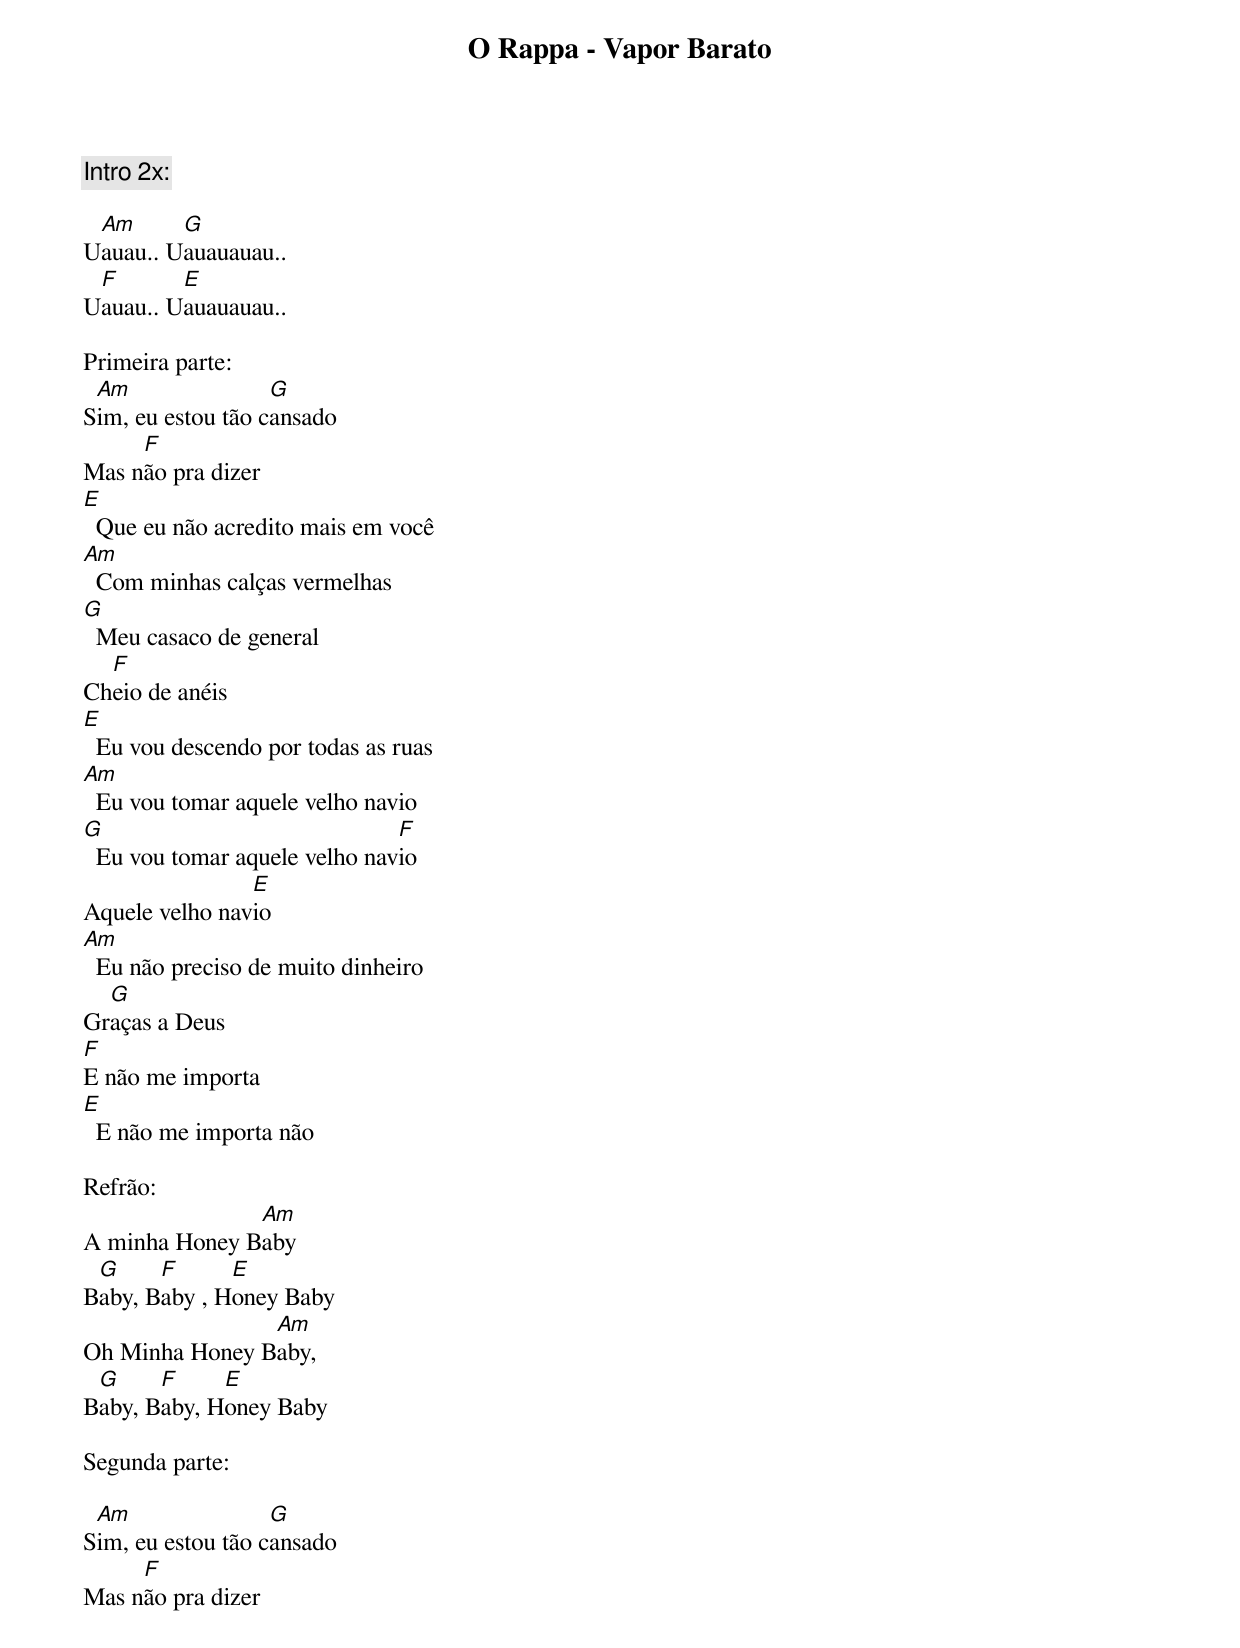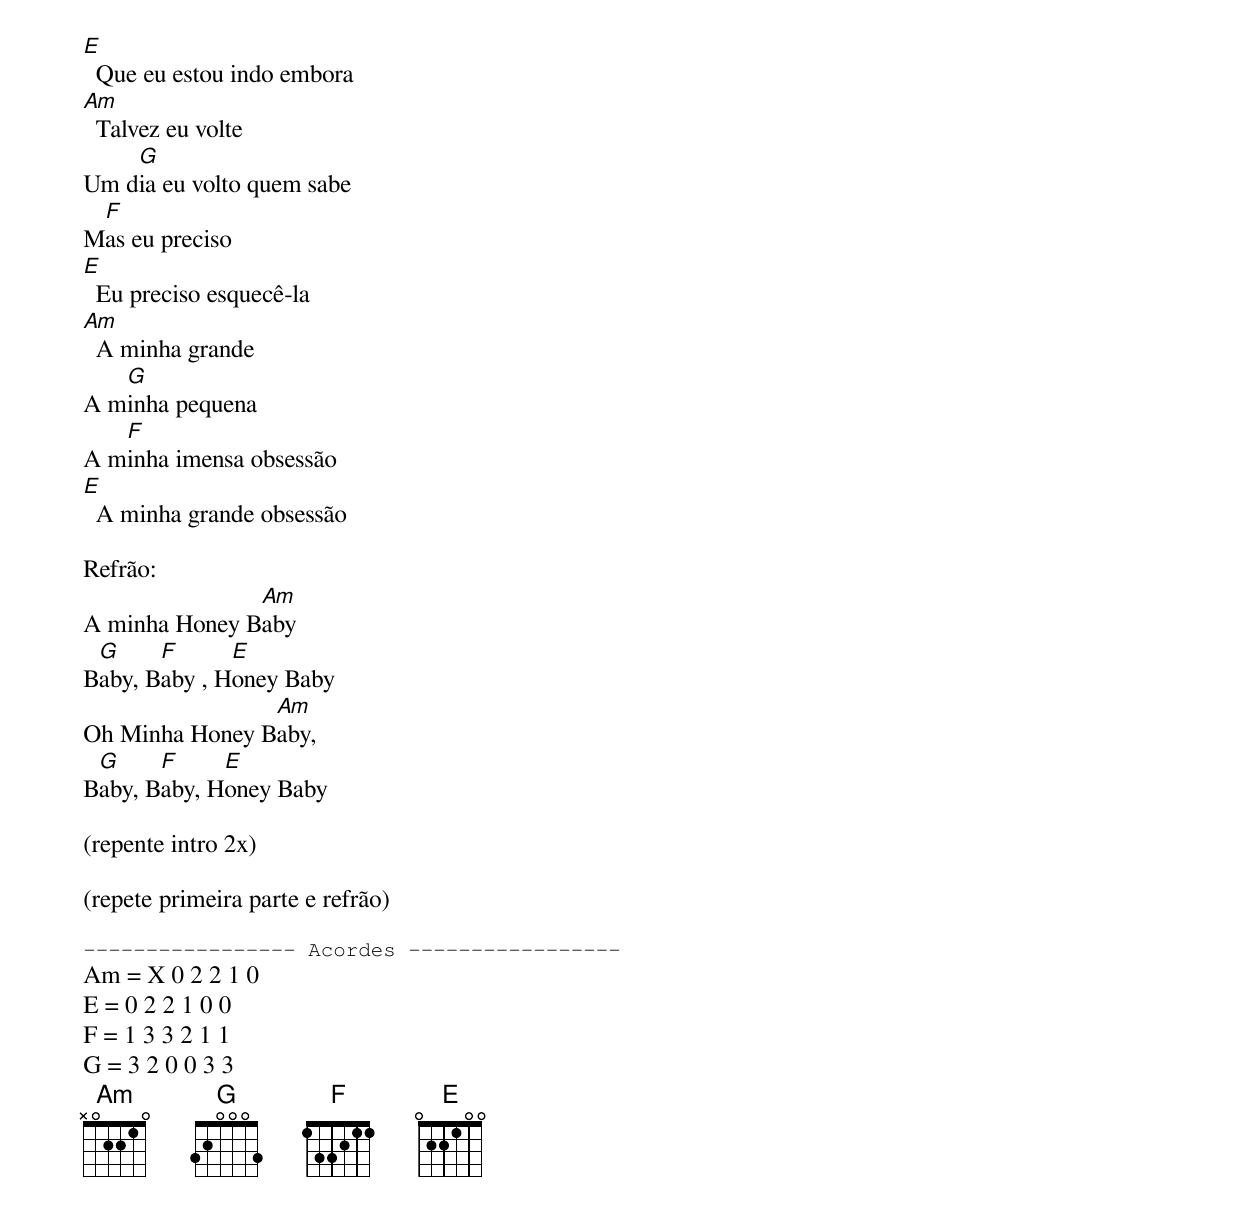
O Rappa - Vapor Barato

Intro 2x:

 Am      G
Uauau.. Uauauauau..
 F       E
Uauau.. Uauauauau..

Primeira parte:
 Am                G
Sim, eu estou tão cansado
     F
Mas não pra dizer
E
  Que eu não acredito mais em você
Am
  Com minhas calças vermelhas
G
  Meu casaco de general
  F
Cheio de anéis
E
  Eu vou descendo por todas as ruas
Am
  Eu vou tomar aquele velho navio
G                              F
  Eu vou tomar aquele velho navio
                E
Aquele velho navio
Am
  Eu não preciso de muito dinheiro
  G
Graças a Deus
F
E não me importa
E
  E não me importa não

Refrão:
               Am
A minha Honey Baby
 G     F      E
Baby, Baby , Honey Baby
                Am
Oh Minha Honey Baby,
 G     F     E
Baby, Baby, Honey Baby

Segunda parte:

 Am                G
Sim, eu estou tão cansado
     F
Mas não pra dizer
E
  Que eu estou indo embora
Am
  Talvez eu volte
    G
Um dia eu volto quem sabe
 F
Mas eu preciso
E
  Eu preciso esquecê-la
Am
  A minha grande
   G
A minha pequena
   F
A minha imensa obsessão
E
  A minha grande obsessão

Refrão:
               Am
A minha Honey Baby
 G     F      E
Baby, Baby , Honey Baby
                Am
Oh Minha Honey Baby,
 G     F     E
Baby, Baby, Honey Baby

(repente intro 2x)

(repete primeira parte e refrão)

----------------- Acordes -----------------
Am = X 0 2 2 1 0
E = 0 2 2 1 0 0
F = 1 3 3 2 1 1
G = 3 2 0 0 3 3
